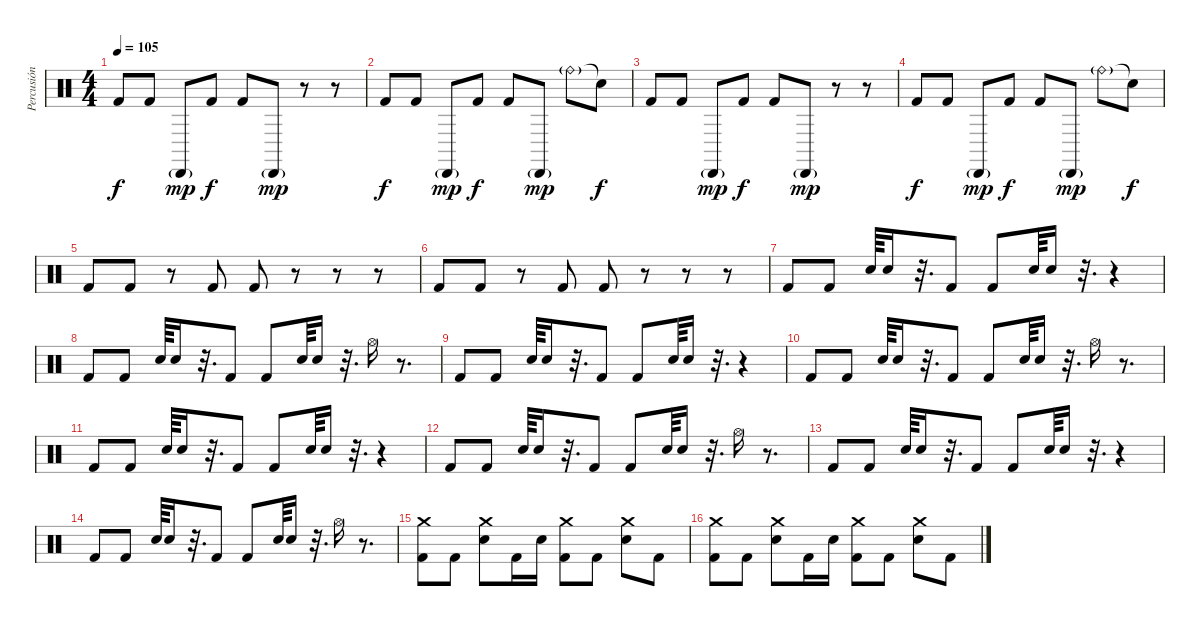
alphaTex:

\track ("Percusión" "Percusión") {instrument percussion}
\staff {score}
\articulation defaults
\ts (4 4)
\tempo 105
\clef neutral
\ks c "Kick (hit) 2".8{dy f volume 7} "Kick (hit) 2".8 "Cabasa (hit)"{g}.8{dy mp} "Kick (hit) 2".8{dy f} "Kick (hit) 2".8 "Cabasa (hit)"{g}.8{dy mp}
r.8 r.8 |
"Kick (hit) 2".8{dy f volume 7} "Kick (hit) 2".8 "Cabasa (hit)"{g}.8{dy mp} "Kick (hit) 2".8{dy f} "Kick (hit) 2".8 "Cabasa (hit)"{g}.8{dy mp} "Ride (bell)"{g}.8 "Snare (hit)"{t}.8{dy f} |
"Kick (hit) 2".8{volume 7} "Kick (hit) 2".8 "Cabasa (hit)"{g}.8{dy mp} "Kick (hit) 2".8{dy f} "Kick (hit) 2".8 "Cabasa (hit)"{g}.8{dy mp} r.8 r.8 |
"Kick (hit) 2".8{dy f volume 7} "Kick (hit) 2".8 "Cabasa (hit)"{g}.8{dy mp} "Kick (hit) 2".8{dy f} "Kick (hit) 2".8 "Cabasa (hit)"{g}.8{dy mp} "Ride (bell)"{g}.8 "Snare (hit)"{t}.8{dy f} |
"Kick (hit) 2".8{volume 7} "Kick (hit) 2".8 r.8 "Kick (hit) 2".8 "Kick (hit) 2".8 r.8 r.8 r.8 |
"Kick (hit) 2".8{volume 7} "Kick (hit) 2".8 r.8 "Kick (hit) 2".8 "Kick (hit) 2".8 r.8 r.8 r.8 |
"Kick (hit) 2".8{volume 13} "Kick (hit) 2".8 "Electric Snare (hit)".64 "Electric Snare (hit)".16 r.32{d} "Kick (hit) 2".8 "Kick (hit) 2".8 "Electric Snare (hit)".64 "Electric Snare (hit)".16 r.32{d} r.4 |
"Kick (hit) 2".8{volume 13} "Kick (hit) 2".8 "Electric Snare (hit)".64 "Electric Snare (hit)".16 r.32{d} "Kick (hit) 2".8 "Kick (hit) 2".8 "Electric Snare (hit)".64 "Electric Snare (hit)".16 r.32{d} "Hi-Hat (open)".16 r.8{d} |
"Kick (hit) 2".8{volume 13} "Kick (hit) 2".8 "Electric Snare (hit)".64 "Electric Snare (hit)".16 r.32{d} "Kick (hit) 2".8 "Kick (hit) 2".8 "Electric Snare (hit)".64 "Electric Snare (hit)".16 r.32{d} r.4 |
"Kick (hit) 2".8{volume 13} "Kick (hit) 2".8 "Electric Snare (hit)".64 "Electric Snare (hit)".16 r.32{d} "Kick (hit) 2".8 "Kick (hit) 2".8 "Electric Snare (hit)".64 "Electric Snare (hit)".16 r.32{d} "Hi-Hat (open)".16 r.8{d} |
"Kick (hit) 2".8{volume 13} "Kick (hit) 2".8 "Electric Snare (hit)".64 "Electric Snare (hit)".16 r.32{d} "Kick (hit) 2".8 "Kick (hit) 2".8 "Electric Snare (hit)".64 "Electric Snare (hit)".16 r.32{d} r.4 |
"Kick (hit) 2".8{volume 13} "Kick (hit) 2".8 "Electric Snare (hit)".64 "Electric Snare (hit)".16 r.32{d} "Kick (hit) 2".8 "Kick (hit) 2".8 "Electric Snare (hit)".64 "Electric Snare (hit)".16 r.32{d} "Hi-Hat (open)".16 r.8{d} |
"Kick (hit) 2".8{volume 13} "Kick (hit) 2".8 "Electric Snare (hit)".64 "Electric Snare (hit)".16 r.32{d} "Kick (hit) 2".8 "Kick (hit) 2".8 "Electric Snare (hit)".64 "Electric Snare (hit)".16 r.32{d} r.4 |
"Kick (hit) 2".8{volume 13} "Kick (hit) 2".8 "Electric Snare (hit)".64 "Electric Snare (hit)".16 r.32{d} "Kick (hit) 2".8 "Kick (hit) 2".8 "Electric Snare (hit)".64 "Electric Snare (hit)".16 r.32{d} "Hi-Hat (open)".16 r.8{d} |
("Crash medium (hit)" "Kick (hit) 2").8{volume 13} "Kick (hit) 2".8 ("Crash medium (hit)" "Electric Snare (hit)").8 "Kick (hit) 2".16 "Electric Snare (hit)".16 ("Crash medium (hit)" "Kick (hit) 2").8 "Kick (hit) 2".8 ("Crash medium (hit)" "Electric Snare (hit)").8 "Kick (hit) 2".8 |
("Crash medium (hit)" "Kick (hit) 2").8{volume 13} "Kick (hit) 2".8 ("Crash medium (hit)" "Electric Snare (hit)").8 "Kick (hit) 2".16 "Electric Snare (hit)".16 ("Crash medium (hit)" "Kick (hit) 2").8 "Kick (hit) 2".8 ("Crash medium (hit)" "Electric Snare (hit)").8 "Kick (hit) 2".8
